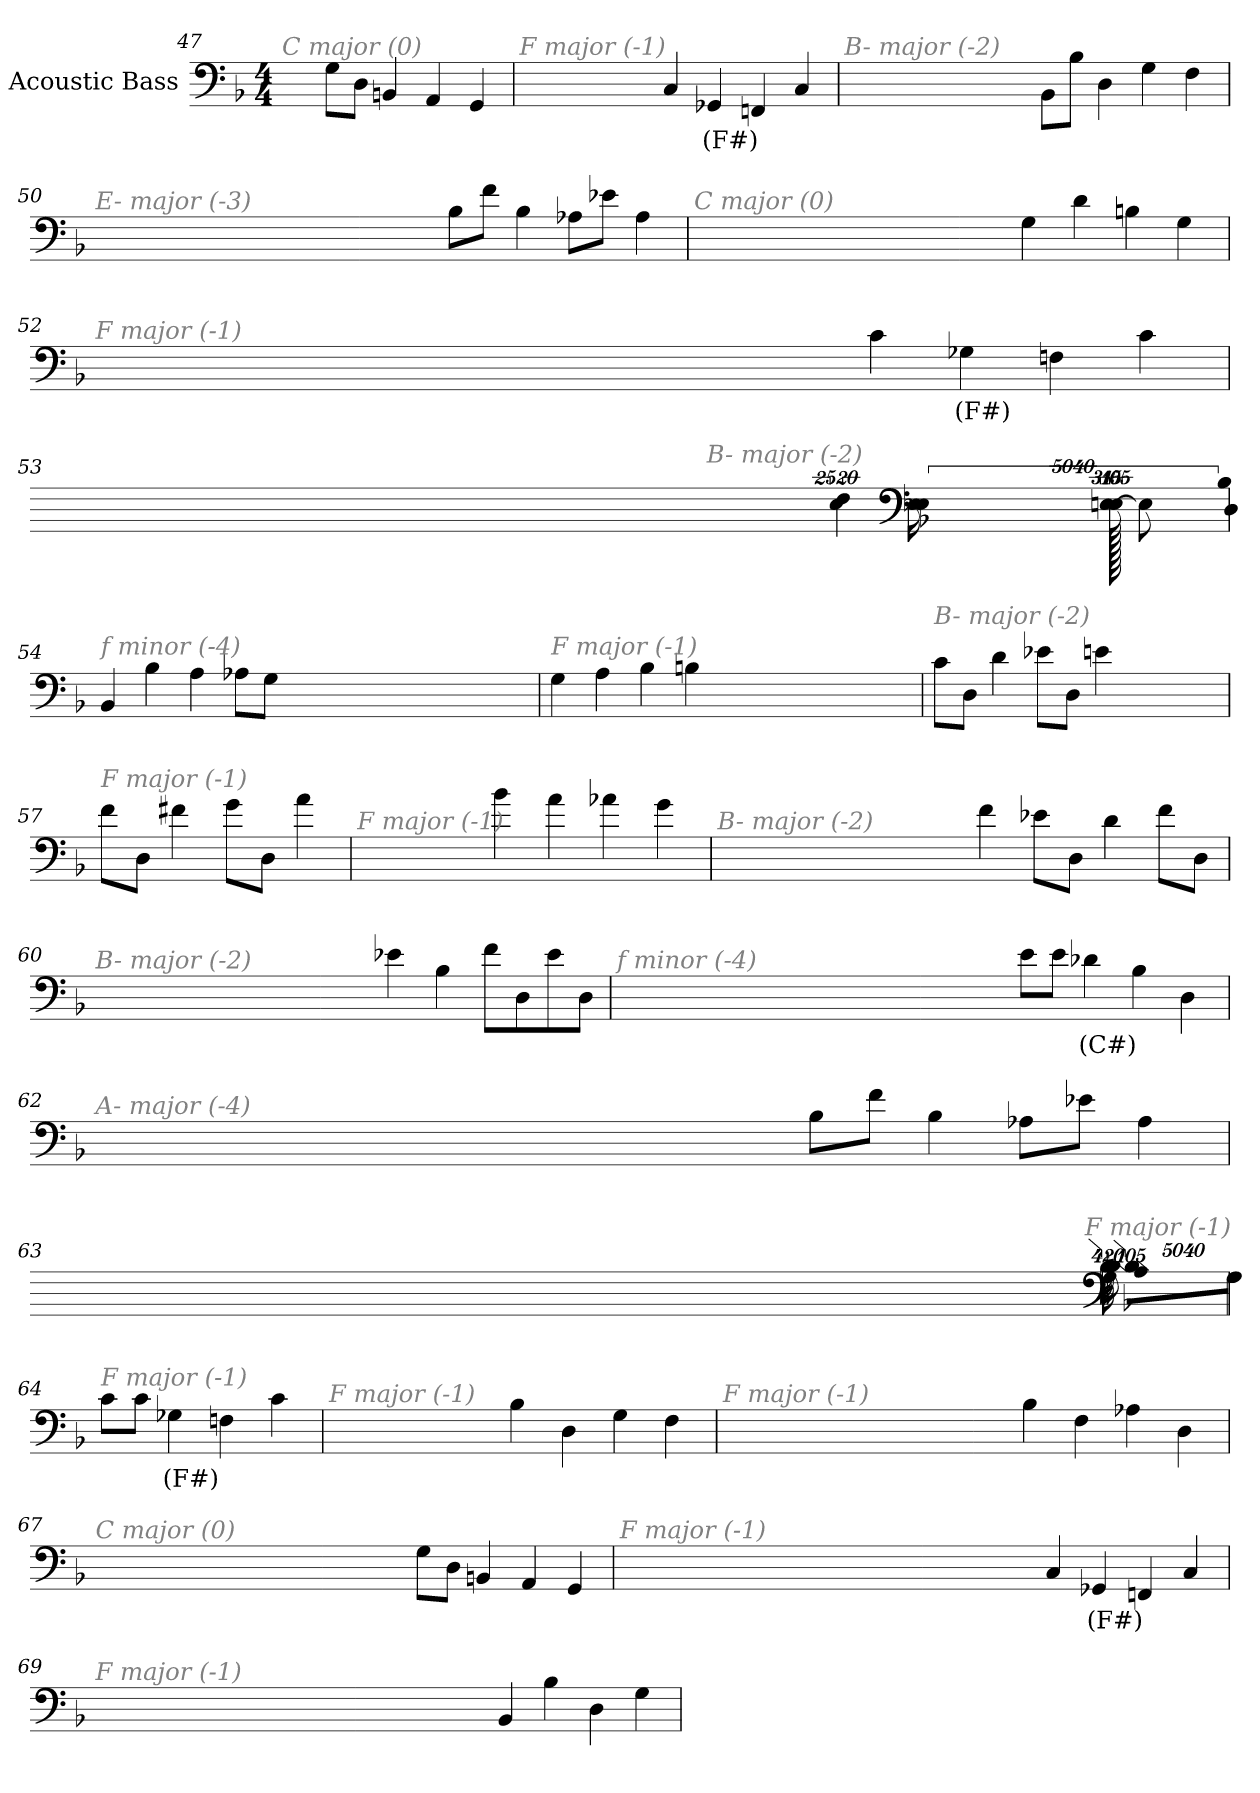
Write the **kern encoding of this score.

**kern	**text
*part1	*part1
*staff1	*staff1
*I"Acoustic Bass	*
*clefF4	*
*ITrd7c12	*
*k[b-]	*
*F:	*
*M4/4	*
=47	=47
!LO:TX:i:color=#808080:t=C major (0)	!
8GGL	.
8DDJ	.
4BBBn	.
4AAA	.
4GGG	.
=48	=48
!LO:TX:i:color=#808080:t=F major (-1)	!
4CC	.
4GGG-Xi	(F#)
4FFFn	.
4CC	.
=49	=49
!LO:TX:i:color=#808080:t=B- major (-2)	!
8BBB-L	.
8BB-J	.
4DD	.
4GG	.
4FF	.
=50	=50
!LO:TX:i:color=#808080:t=E- major (-3)	!
8BB-L	.
8FJ	.
4BB-	.
8AA-XL	.
8E-XJ	.
4AA-	.
=51	=51
!LO:TX:i:color=#808080:t=C major (0)	!
4GG	.
4D	.
4BBn	.
4GG	.
=52	=52
!LO:TX:i:color=#808080:t=F major (-1)	!
4C	.
4GG-Xi	(F#)
4FFn	.
4C	.
=53	=53
!LO:TX:i:color=#808080:t=B- major (-2)	!
!LO:N:vis=4	!
20160%3347BB-	.
!LO:N:vis=4	!
20160%3347DD	.
!LO:N:vis=4	!
20160%3347EE-X	.
[6720%13EEn	.
40320EE_	.
8EE_	.
16EE_	.
!LO:N:vis=512%31	!
40320%2441EE]	.
4FF	.
=54	=54
!LO:TX:i:color=#808080:t=f minor (-4)	!
4BBB-	.
4BB-	.
4AA	.
8AA-XL	.
8GGJ	.
=55	=55
!LO:TX:i:color=#808080:t=F major (-1)	!
4GG	.
4AA	.
4BB-	.
4BBn	.
=56	=56
!LO:TX:i:color=#808080:t=B- major (-2)	!
8CL	.
8DDJ	.
4D	.
8E-XL	.
8DDJ	.
4En	.
=57	=57
!LO:TX:i:color=#808080:t=F major (-1)	!
8FL	.
8DDJ	.
4F#X	.
8GL	.
8DDJ	.
4A	.
=58	=58
!LO:TX:i:color=#808080:t=F major (-1)	!
4B-	.
4A	.
4A-X	.
4G	.
=59	=59
!LO:TX:i:color=#808080:t=B- major (-2)	!
4F	.
8E-XL	.
8DDJ	.
4D	.
8FL	.
8DDJ	.
=60	=60
!LO:TX:i:color=#808080:t=B- major (-2)	!
4E-X	.
4BB-	.
8FL	.
8DD	.
8E-	.
8DDJ	.
=61	=61
!LO:TX:i:color=#808080:t=f minor (-4)	!
8EL	.
8EJ	.
4D-Xi	(C#)
4BB-	.
4DD	.
=62	=62
!LO:TX:i:color=#808080:t=A- major (-4)	!
8BB-L	.
8FJ	.
4BB-	.
8AA-XL	.
8E-XJ	.
4AA-	.
=63	=63
!LO:TX:i:color=#808080:t=F major (-1)	!
4GG	.
!LO:N:vis=8	!
40320%3347GGL	.
!LO:N:vis=8	!
40320%3347AA	.
!LO:N:vis=8	!
40320%3347BB-J	.
!LO:N:vis=1024	!
[13440%13BBn	.
8BB_	.
16BB_	.
32BB_	.
!LO:N:vis=1024%31	!
13440%407BB]	.
4GG	.
=64	=64
!LO:TX:i:color=#808080:t=F major (-1)	!
8CL	.
8CJ	.
4GG-Xi	(F#)
4FFn	.
4C	.
=65	=65
!LO:TX:i:color=#808080:t=F major (-1)	!
4BB-	.
4DD	.
4GG	.
4FF	.
=66	=66
!LO:TX:i:color=#808080:t=F major (-1)	!
4BB-	.
4FF	.
4AA-X	.
4DD	.
=67	=67
!LO:TX:i:color=#808080:t=C major (0)	!
8GGL	.
8DDJ	.
4BBBn	.
4AAA	.
4GGG	.
=68	=68
!LO:TX:i:color=#808080:t=F major (-1)	!
4CC	.
4GGG-Xi	(F#)
4FFFn	.
4CC	.
=69	=69
!LO:TX:i:color=#808080:t=F major (-1)	!
4BBB-	.
4BB-	.
4DD	.
4GG	.
=	=
*-	*-
